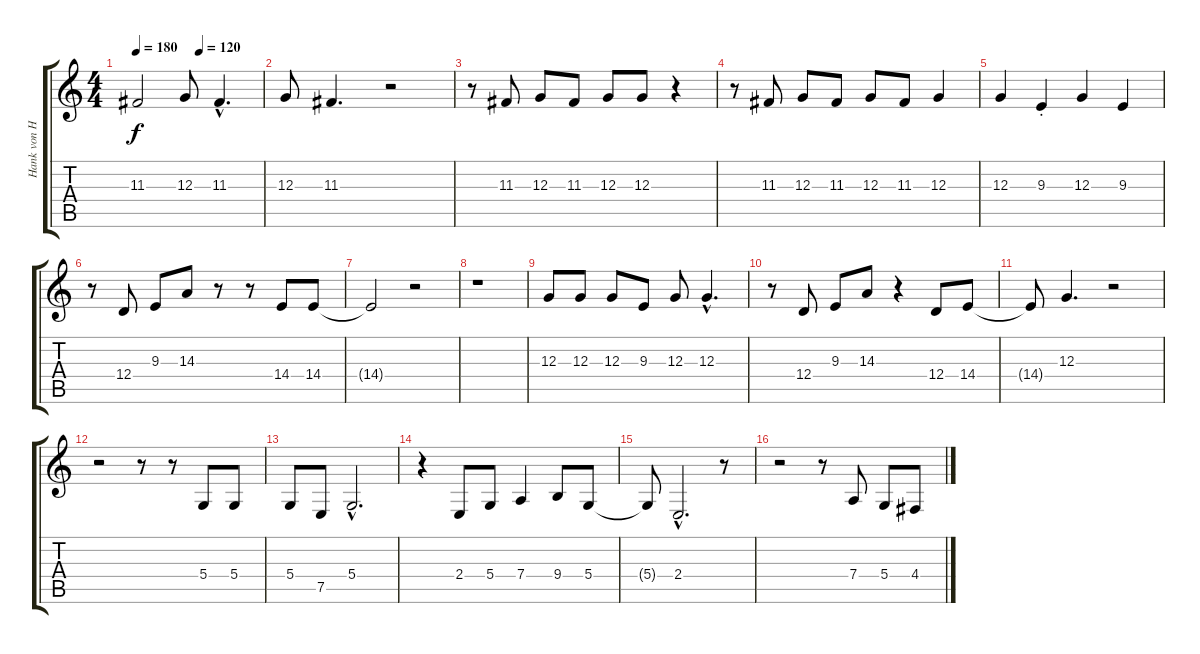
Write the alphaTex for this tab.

\track ("Hank von Helvete" "Hank von H") {instrument viola}
\staff {score tabs}
\tuning (E4 B3 G3 D3 A2 E2) {hide}
\ts (4 4)
\tempo 180
\tempo (120 0.5)
\clef g2
\ks c
11.3{t}.2{dy f} 12.3.8 11.3{hac}.4{d} |
12.3.8 11.3.4{d} r.2 |
r.8 11.3.8 12.3.8 11.3.8 12.3.8 12.3.8 r.4 |
r.8 11.3.8 12.3.8 11.3.8 12.3.8 11.3.8 12.3.4 |
12.3.4 9.3{st}.4 12.3.4 9.3.4 |
r.8 12.4.8 9.3.8 14.3.8 r.8 r.8 14.4.8 14.4.8 |
14.4{t}.2 r.2 |
r.1 |
12.3.8 12.3.8 12.3.8 9.3.8 12.3.8 12.3{hac}.4{d} |
r.8 12.4.8 9.3.8 14.3.8 r.4 12.4.8 14.4.8 |
14.4{t}.8 12.3.4{d} r.2 |
r.2 r.8 r.8 5.4.8 5.4.8 |
5.4.8 7.5.8 5.4{hac}.2{d} |
r.4 2.4.8 5.4.8 7.4.4 9.4.8 5.4.8 |
5.4{t}.8 2.4{hac}.2{d} r.8 |
r.2 r.8 7.4.8 5.4.8 4.4.8
